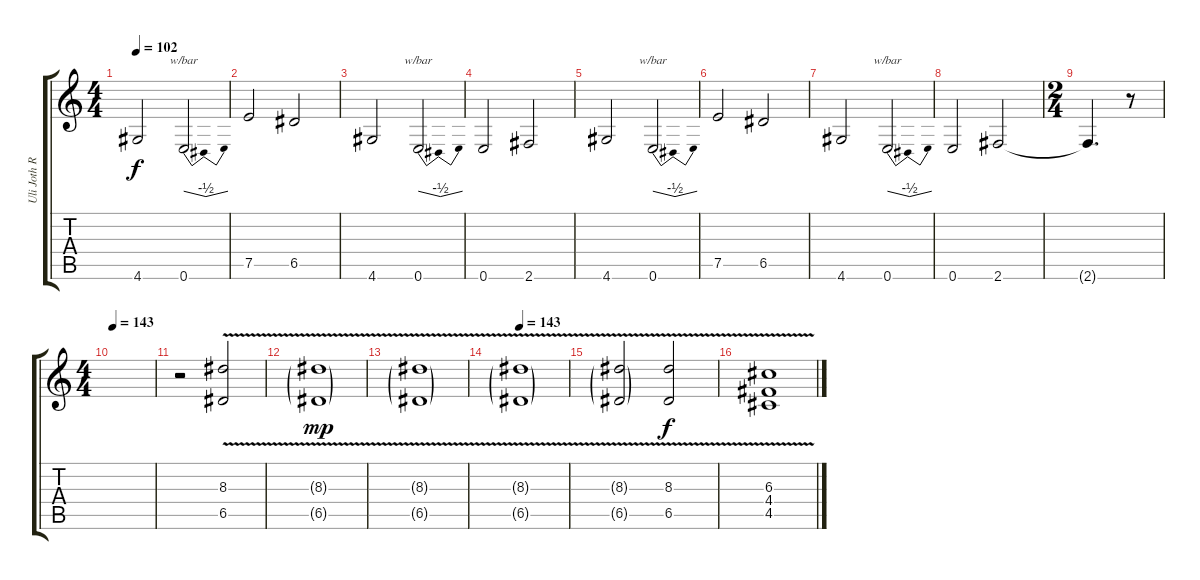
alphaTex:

\track ("Uli Joth Roth" "Uli Joth R") {instrument distortionguitar}
\staff {score tabs}
\tuning (E4 B3 G3 D3 A2 E2) {hide}
\ts (4 4)
\tempo 102
\clef g2
\ks c
4.6.2{dy f} 0.6.2{tbe (dip default 0 0 30 -2 60 0)} |
7.5.2 6.5.2 |
4.6.2 0.6.2{tbe (dip default 0 0 30 -2 60 0)} |
0.6.2 2.6.2 |
4.6.2 0.6.2{tbe (dip default 0 0 30 -2 60 0)} |
7.5.2 6.5.2 |
4.6.2 0.6.2{tbe (dip default 0 0 30 -2 60 0)} |
0.6.2 2.6.2 |
\ts (2 4)
2.6{t}.4{d} r.8 |
\ts (4 4)
\tempo 143
|
r.2 (8.3{v} 6.5{v}).2{volume 16} |
(8.3{v g} 6.5{v g}).1{dy mp} |
(8.3{v g} 6.5{v g}).1 |
\tempo 143
(8.3{v g} 6.5{v g}).1 |
(8.3{v g} 6.5{v g}).2 (8.3{v} 6.5{v}).2{dy f} |
(6.3{v} 4.4{v} 4.5{v}).1
